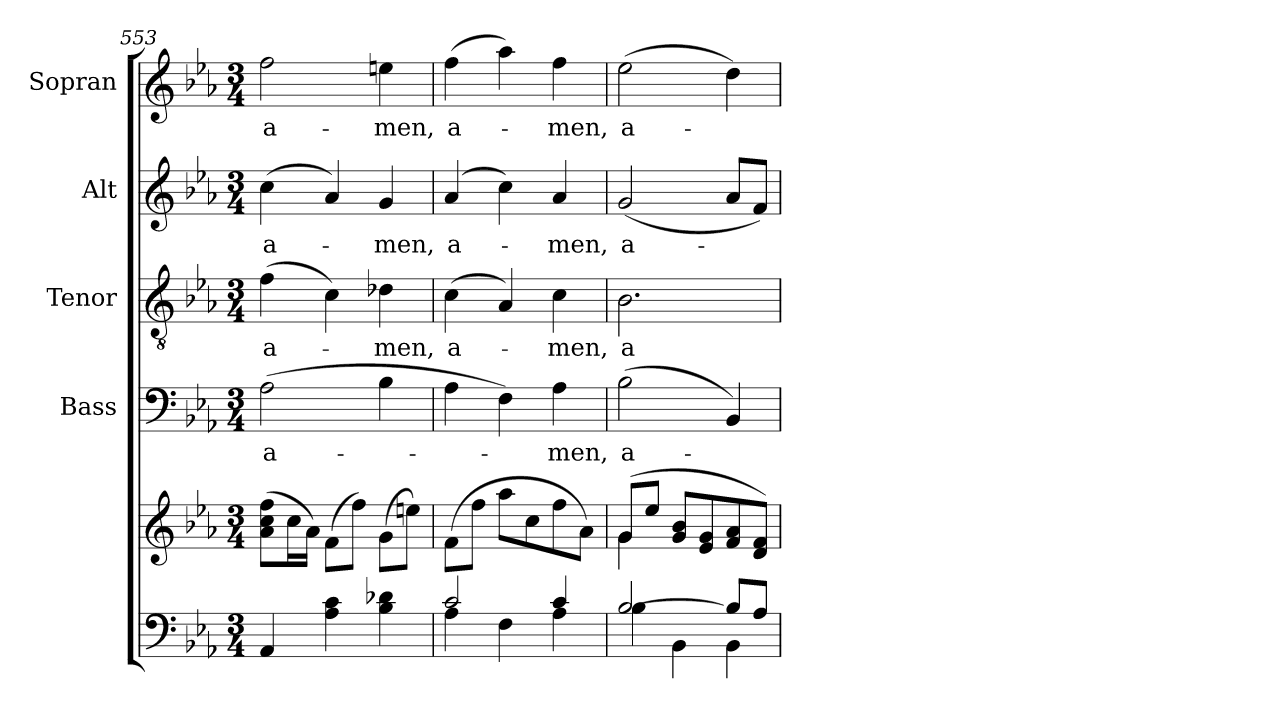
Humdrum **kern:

**kern	**kern	**kern	**text	**kern	**text	**kern	**text	**kern	**text
*part5	*part5	*part4	*part4	*part3	*part3	*part2	*part2	*part1	*part1
*staff6	*staff5	*staff4	*staff4	*staff3	*staff3	*staff2	*staff2	*staff1	*staff1
*	*	*I"Bass	*	*I"Tenor	*	*I"Alt	*	*I"Sopran	*
*	*	*I'B.	*	*I'T.	*	*I'A.	*	*I'S.	*
*clefF4	*clefG2	*clefF4	*	*clefGv2	*	*clefG2	*	*clefG2	*
*k[b-e-a-]	*k[b-e-a-]	*k[b-e-a-]	*	*k[b-e-a-]	*	*k[b-e-a-]	*	*k[b-e-a-]	*
*E-:	*E-:	*E-:	*	*E-:	*	*E-:	*	*E-:	*
*M3/4	*M3/4	*M3/4	*	*M3/4	*	*M3/4	*	*M3/4	*
=553	=553	=553	=553	=553	=553	=553	=553	=553	=553
!	!	!	!LO:LY:b	!	!LO:LY:b	!	!LO:LY:b	!	!LO:LY:b
4AA-/	(>8a-\ 8cc\ 8ff\L	(>2A-\	a-	(>4f\	a-	(>4cc\	a-	2ff\	a-
.	16cc\L	.	.	.	.	.	.	.	.
.	16a-\JJ)	.	.	.	.	.	.	.	.
4A-\ 4c\	(>8f\L	.	.	4c\)	.	4a-/)	.	.	.
.	8ff\J)	.	.	.	.	.	.	.	.
!	!	!	!	!	!LO:LY:b	!	!LO:LY:b	!	!LO:LY:b
4B-\ 4d-X\	(>8g\L	4B-\	.	4d-X\	-men,	4g/	-men,	4een\	-men,
.	8een\J)	.	.	.	.	.	.	.	.
=554	=554	=554	=554	=554	=554	=554	=554	=554	=554
*^	*	*	*	*	*	*	*	*	*
!	!	!	!	!	!	!LO:LY:b	!	!LO:LY:b	!	!LO:LY:b
2c/	4A-\	(>8f\L	4A-\	.	(>4c\	a-	(4a-/	a-	(>4ff\	a-
.	.	8ff\J	.	.	.	.	.	.	.	.
.	4F\	8aa-\L	4F\)	.	4A-/)	.	4cc\)	.	4aa-\)	.
.	.	8cc\	.	.	.	.	.	.	.	.
!	!	!	!	!LO:LY:b	!	!LO:LY:b	!	!LO:LY:b	!	!LO:LY:b
4c/	4A-\	8ff\	4A-\	-men,	4c\	-men,	4a-/	-men,	4ff\	-men,
.	.	8a-\J)	.	.	.	.	.	.	.	.
=555	=555	=555	=555	=555	=555	=555	=555	=555	=555	=555
*	*	*^	*	*	*	*	*	*	*	*
!	!	!	!	!	!LO:LY:b	!	!LO:LY:b	!	!LO:LY:b	!	!LO:LY:b
[>2B-/	4B-\	(>8g/L	4g\	(>2B-\	a-	2.B-\	a-	(<2g/	a-	(>2ee-\	a-
.	.	8ee-/J	.	.	.	.	.	.	.	.	.
.	4BB-\	8g/ 8b-/L	2ryy	.	.	.	.	.	.	.	.
.	.	8e-/ 8g/	.	.	.	.	.	.	.	.	.
8B-/L]	4BB-\	8f/ 8a-/	.	4BB-/)	.	.	.	8a-/L	.	4dd\)	.
8A-/J	.	8d/ 8f/J)	.	.	.	.	.	8f/J)	.	.	.
*v	*v	*	*	*	*	*	*	*	*	*	*
*	*v	*v	*	*	*	*	*	*	*	*
=	=	=	=	=	=	=	=	=	=
*-	*-	*-	*-	*-	*-	*-	*-	*-	*-
